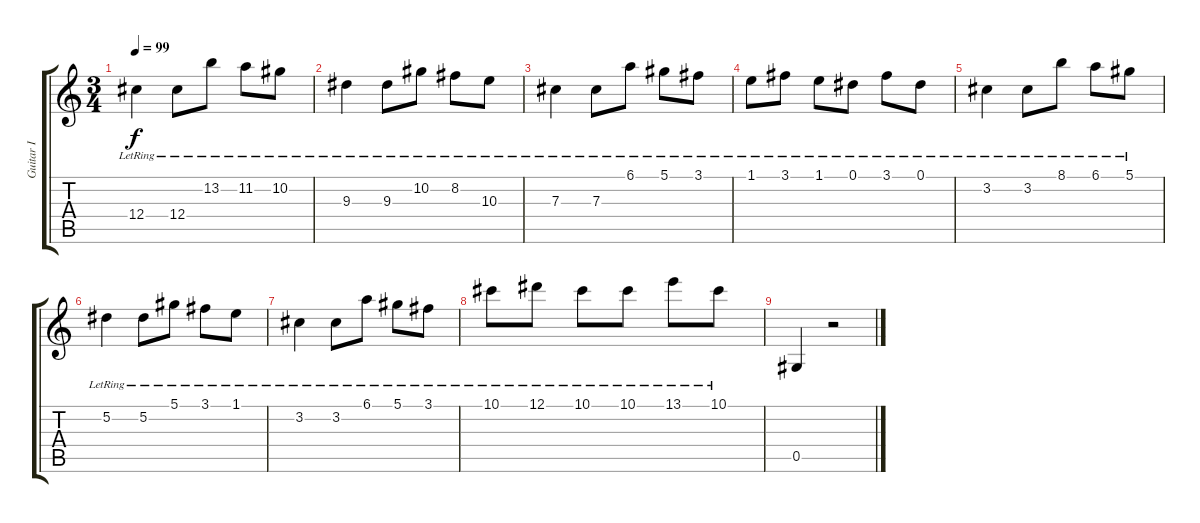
\track ("Guitar I" "Guitar I") {instrument electricguitarjazz}
\staff {score tabs}
\tuning (Eb4 Bb3 Gb3 Db3 Ab2 Db2) {hide}
\ts (3 4)
\tempo 99
\clef g2
\ks c
12.4{lr}.4{dy f volume 11 balance 8 instrument electricguitarclean} 12.4{lr}.8 13.2{lr}.8 11.2{lr}.8 10.2{lr}.8 |
9.3{lr}.4 9.3{lr}.8 10.2{lr}.8 8.2{lr}.8 10.3{lr}.8 |
7.3{lr}.4 7.3{lr}.8 6.1{lr}.8 5.1{lr}.8 3.1{lr}.8 |
1.1{lr}.8 3.1{lr}.8 1.1{lr}.8 0.1{lr}.8 3.1{lr}.8 0.1{lr}.8 |
3.2{lr}.4 3.2{lr}.8 8.1{lr}.8 6.1{lr}.8 5.1{lr}.8 |
5.2{lr}.4 5.2{lr}.8 5.1{lr}.8 3.1{lr}.8 1.1{lr}.8 |
3.2{lr}.4 3.2{lr}.8 6.1{lr}.8 5.1{lr}.8 3.1{lr}.8 |
10.1{lr}.8 12.1{lr}.8 10.1{lr}.8 10.1{lr}.8 13.1{lr}.8 10.1{lr}.8 |
0.5.4{volume 9 balance 1 instrument distortionguitar} r.2
